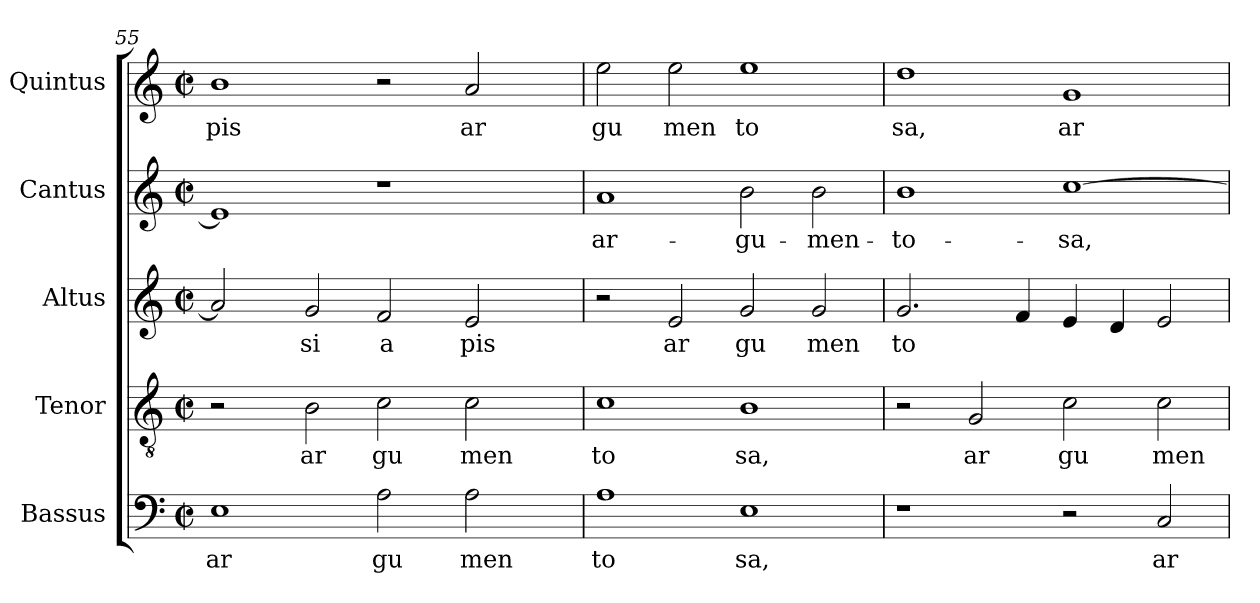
**kern	**text	**kern	**text	**kern	**text	**kern	**text	**kern	**text
*part5	*part5	*part4	*part4	*part3	*part3	*part2	*part2	*part1	*part1
*staff5	*staff5	*staff4	*staff4	*staff3	*staff3	*staff2	*staff2	*staff1	*staff1
*I"Bassus	*	*I"Tenor	*	*I"Altus	*	*I"Cantus	*	*I"Quintus	*
!!LO:PB:g=z
*clefF4	*	*clefGv2	*	*clefG2	*	*clefG2	*	*clefG2	*
*	*	*	*	*	*	*k[]	*	*	*
*	*	*	*	*	*	*C:	*	*	*
*M2/2	*	*M2/2	*	*M2/2	*	*M2/2	*	*M2/2	*
*met(c|)	*	*met(c|)	*	*met(c|)	*	*met(c|)	*	*met(c|)	*
=55	=55	=55	=55	=55	=55	=55	=55	=55	=55
!	!LO:LY:b:cj	!	!	!	!	!	!	!	!LO:LY:b:cj
*	*	*	*	*^	*	*	*	*	*
1E	ar	2r	.	2a/]	16ryy	.	1e]	.	1b	pis
.	.	.	.	.	64ryy	.	.	.	.	.
.	.	.	.	.	1ryy	.	.	.	.	.
!	!	!	!LO:LY:b:cj	!	!	!LO:LY:b:cj	!	!	!	!
.	.	2B\	ar	2g/	.	-si	.	.	.	.
!	!LO:LY:b:cj	!	!LO:LY:b:cj	!	!	!LO:LY:b:cj	!	!	!	!
2A\	gu	2c\	gu	2f/	.	a	1r	.	2r	.
.	.	.	.	.	2ryy	.	.	.	.	.
!	!LO:LY:b:cj	!	!LO:LY:b:cj	!	!	!LO:LY:b:cj	!	!	!	!LO:LY:b:cj
2A\	men	2c\	men	2e/	.	pis	.	.	2a/	ar
.	.	.	.	.	4ryy	.	.	.	.	.
.	.	.	.	.	8ryy	.	.	.	.	.
.	.	.	.	.	32.ryy	.	.	.	.	.
=56	=56	=56	=56	=56	=56	=56	=56	=56	=56	=56
!	!LO:LY:b:cj	!	!LO:LY:b:cj	!	!	!	!	!LO:LY:b:cj	!	!LO:LY:b:cj
*	*	*	*	*v	*v	*	*	*	*	*
1A	to	1c	to	2r	.	1a	ar-	2ee\	gu
!	!	!	!	!	!LO:LY:b:cj	!	!	!	!LO:LY:b:cj
.	.	.	.	2e/	ar	.	.	2ee\	men
!	!LO:LY:b:cj	!	!LO:LY:b:cj	!	!LO:LY:b:cj	!	!LO:LY:b:cj	!	!LO:LY:b:cj
1E	sa,	1B	sa,	2g/	gu	2b\	-gu-	1ee	to
!	!	!	!	!	!LO:LY:b:cj	!	!LO:LY:b:cj	!	!
.	.	.	.	2g/	men	2b\	-men-	.	.
=57	=57	=57	=57	=57	=57	=57	=57	=57	=57
!	!	!	!	!	!LO:LY:b:cj	!	!LO:LY:b:cj	!	!LO:LY:b:cj
1r	.	2r	.	2.g/	to	1b	-to-	1dd	sa,
!	!	!	!LO:LY:b:cj	!	!	!	!	!	!
.	.	2G/	ar	.	.	.	.	.	.
.	.	.	.	4f/	.	.	.	.	.
!	!	!	!LO:LY:b:cj	!	!	!	!LO:LY:b:cj	!	!LO:LY:b:cj
2r	.	2c\	gu	4e/	.	[>1cc	-sa,	1g	ar
.	.	.	.	4d/	.	.	.	.	.
!	!LO:LY:b:cj	!	!LO:LY:b:cj	!	!	!	!	!	!
2C/	ar	2c\	men	2e/	.	.	.	.	.
=	=	=	=	=	=	=	=	=	=
*-	*-	*-	*-	*-	*-	*-	*-	*-	*-
